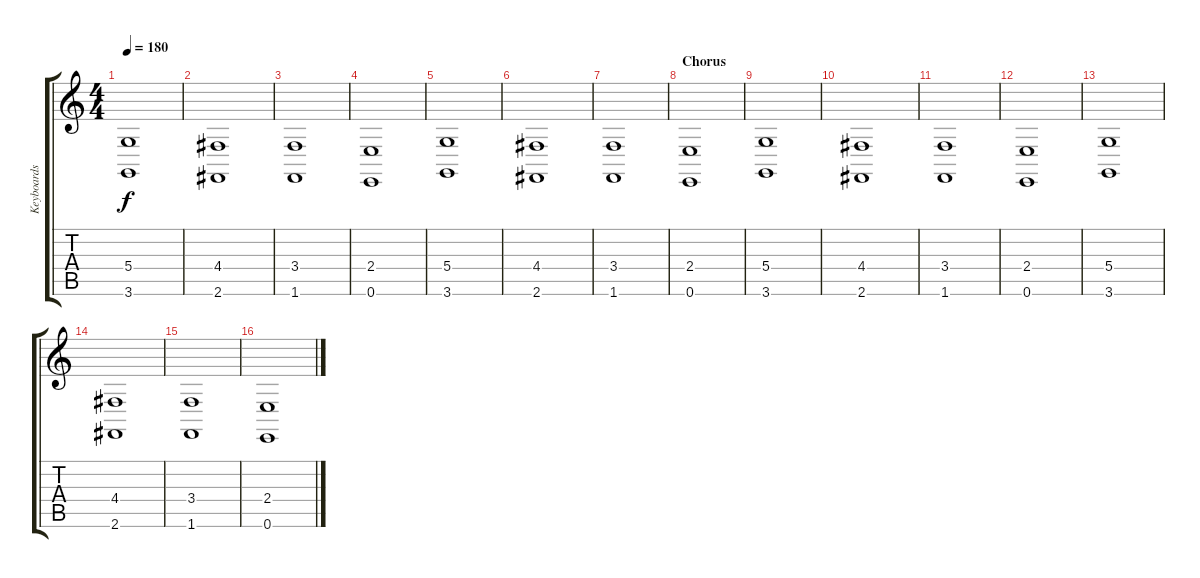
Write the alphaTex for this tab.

\track ("Keyboards (Gorelych)" "Keyboards ") {instrument stringensemble1}
\staff {score tabs}
\tuning (E4 B3 G3 D3 A2 E2) {hide}
\ts (4 4)
\tempo 180
\clef g2
\ks c
(5.4 3.6).1{dy f} |
(4.4 2.6).1 |
(3.4 1.6).1 |
(2.4 0.6).1 |
(5.4 3.6).1 |
(4.4 2.6).1 |
(3.4 1.6).1 |
\section ("" "Chorus")
(2.4 0.6).1 |
(5.4 3.6).1 |
(4.4 2.6).1 |
(3.4 1.6).1 |
(2.4 0.6).1 |
(5.4 3.6).1 |
(4.4 2.6).1 |
(3.4 1.6).1 |
(2.4 0.6).1
